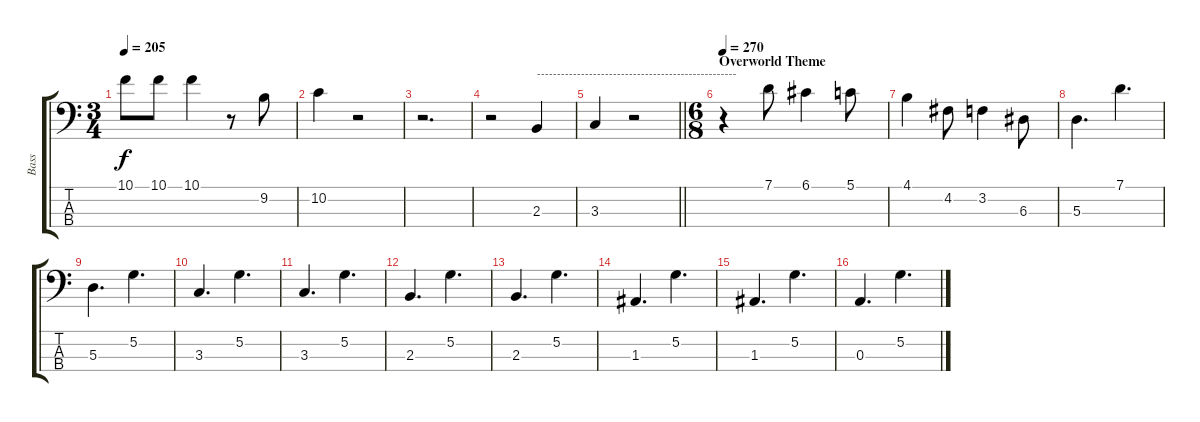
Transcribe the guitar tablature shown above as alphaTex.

\track ("Bass" "Bass") {instrument electricbassfinger}
\staff {score tabs}
\tuning (G2 D2 A1 E1) {hide}
\ts (3 4)
\tempo 205
\clef f4
\ks c
10.1.8{dy f} 10.1.8 10.1.4 r.8 9.2.8 |
10.2.4 r.2 |
r.2{d} |
r.2 2.3.4{txt "--------------------------------------------------"} |
\barLineRight lightlight
3.3.4 r.2 |
\ts (6 8)
\section ("" "Overworld Theme")
\tempo 270
r.4 7.1.8 6.1.4 5.1.8 |
4.1.4 4.2.8 3.2.4 6.3.8 |
5.3.4{d} 7.1.4{d} |
5.3.4{d} 5.2.4{d} |
3.3.4{d} 5.2.4{d} |
3.3.4{d} 5.2.4{d} |
2.3.4{d} 5.2.4{d} |
2.3.4{d} 5.2.4{d} |
1.3.4{d} 5.2.4{d} |
1.3.4{d} 5.2.4{d} |
0.3.4{d} 5.2.4{d}
